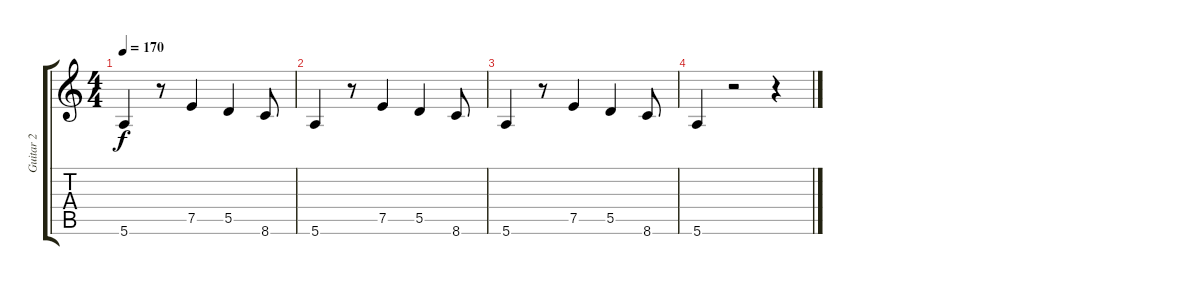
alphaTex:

\track ("Guitar 2" "Guitar 2") {instrument overdrivenguitar}
\staff {score tabs}
\tuning (E4 B3 G3 D3 A2 E2) {hide}
\ts (4 4)
\tempo 170
\clef g2
\ks c
5.6.4{dy f} r.8 7.5.4 5.5.4 8.6.8 |
5.6.4 r.8 7.5.4 5.5.4 8.6.8 |
5.6.4 r.8 7.5.4 5.5.4 8.6.8 |
5.6.4 r.2 r.4
